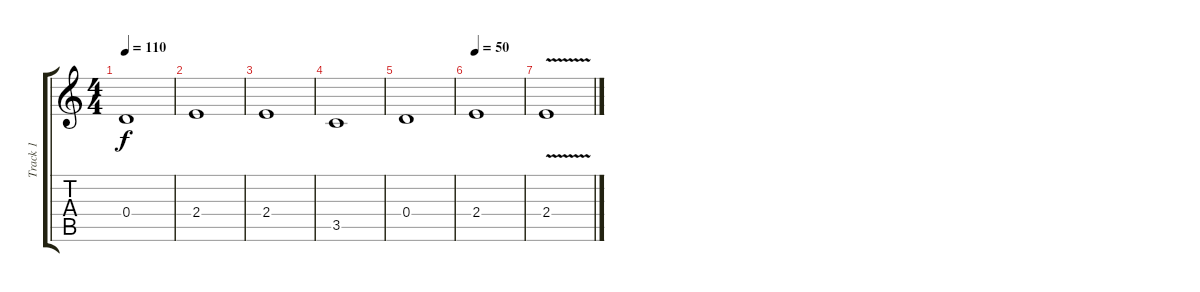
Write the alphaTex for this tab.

\track ("Track 1" "Track 1") {instrument acousticguitarsteel}
\staff {score tabs}
\tuning (E4 B3 G3 D3 A2 E2) {hide}
\ts (4 4)
\tempo 110
\clef g2
\ks c
0.4.1{dy f} |
2.4.1 |
2.4.1 |
3.5.1 |
0.4.1 |
\tempo 50
2.4.1 |
2.4{v}.1
